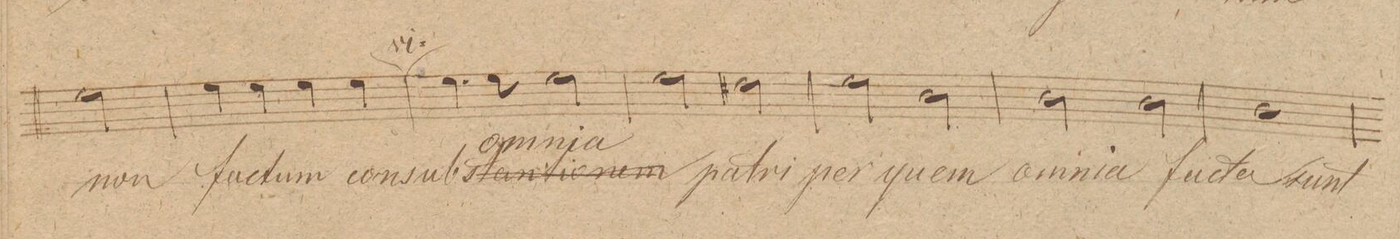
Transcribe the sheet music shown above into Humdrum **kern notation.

**kern	**text	**dynam
*I"Tenore.	*	*
*clefC4	*	*
*k[]	*	*
*met(c|)	*	*
*M2/2	*	*
2d\	non	.
=44	=44	=44
4d\	fac-	.
4d\	-tum	.
4d\	con-	.
4d\	-sub-	.
=45	=45	=45
*-	*-	*-
